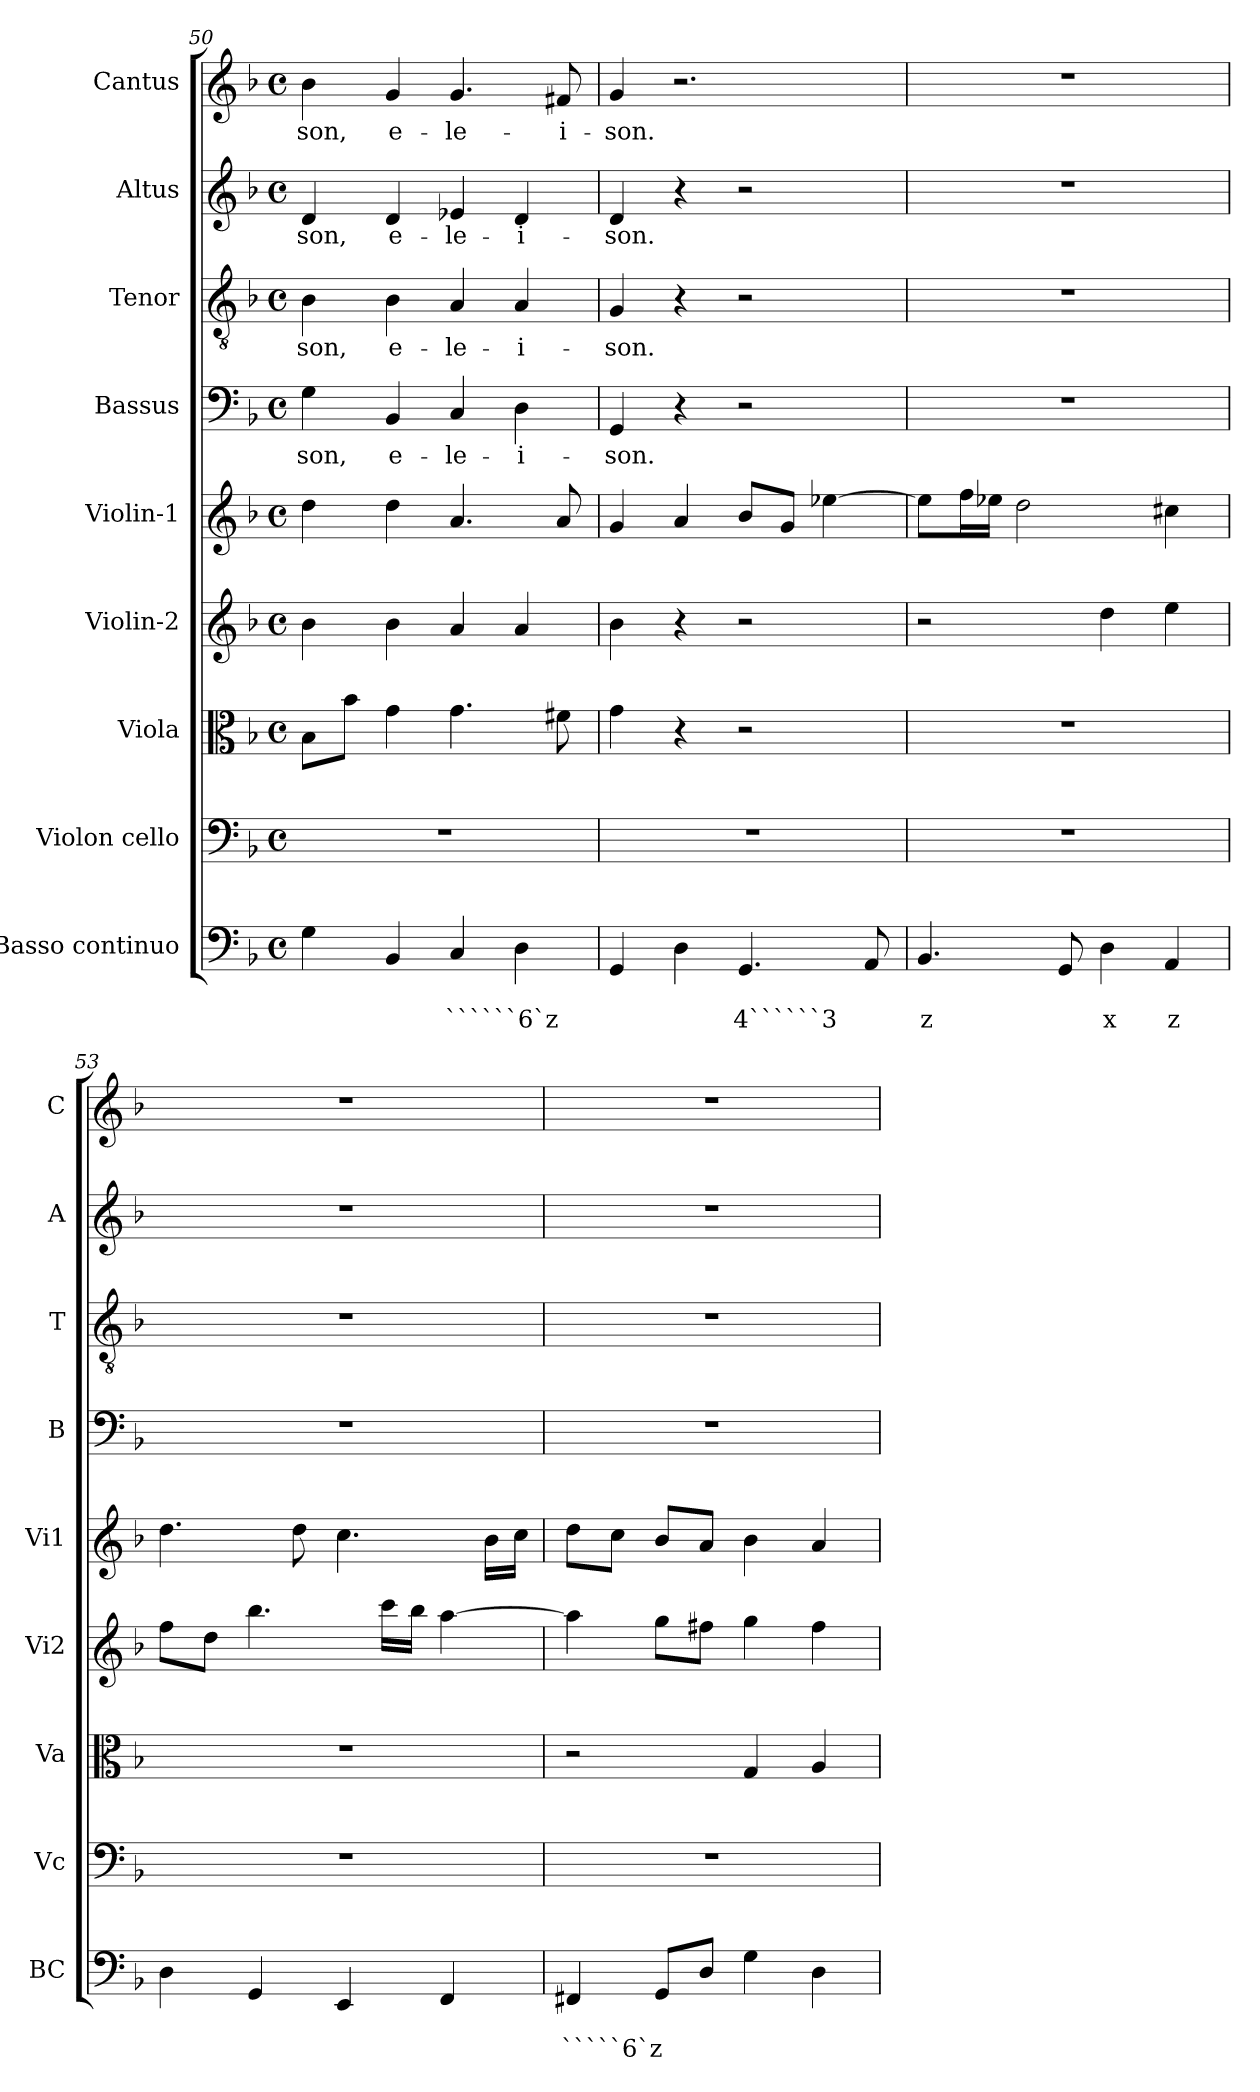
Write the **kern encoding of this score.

**kern	**text	**text	**kern	**kern	**kern	**kern	**kern	**text	**kern	**text	**kern	**text	**kern	**text
*part9	*part9	*part9	*part8	*part7	*part6	*part5	*part4	*part4	*part3	*part3	*part2	*part2	*part1	*part1
*staff9	*staff9	*staff9	*staff8	*staff7	*staff6	*staff5	*staff4	*staff4	*staff3	*staff3	*staff2	*staff2	*staff1	*staff1
*I"Basso continuo	*	*	*I"Violon cello	*I"Viola	*I"Violin-2	*I"Violin-1	*I"Bassus	*	*I"Tenor	*	*I"Altus	*	*I"Cantus	*
*I'BC	*	*	*I'Vc	*I'Va	*I'Vi2	*I'Vi1	*I'B	*	*I'T	*	*I'A	*	*I'C	*
*clefF4	*	*	*clefF4	*clefC3	*clefG2	*clefG2	*clefF4	*	*clefGv2	*	*clefG2	*	*clefG2	*
*k[b-]	*	*	*k[b-]	*k[b-]	*k[b-]	*k[b-]	*k[b-]	*	*k[b-]	*	*k[b-]	*	*k[b-]	*
*F:	*	*	*F:	*F:	*F:	*F:	*F:	*	*F:	*	*F:	*	*F:	*
*M4/4	*	*	*M4/4	*M4/4	*M4/4	*M4/4	*M4/4	*	*M4/4	*	*M4/4	*	*M4/4	*
*met(c)	*	*	*met(c)	*met(c)	*met(c)	*met(c)	*met(c)	*	*met(c)	*	*met(c)	*	*met(c)	*
=50	=50	=50	=50	=50	=50	=50	=50	=50	=50	=50	=50	=50	=50	=50
!	!	!	!	!	!	!	!	!LO:LY:b	!	!LO:LY:b	!	!LO:LY:b	!	!LO:LY:b
4G\	.	.	1r	8B-\L	4b-\	4dd\	4G\	-son,	4B-\	-son,	4d/	-son,	4b-\	-son,
.	.	.	.	8b-\J	.	.	.	.	.	.	.	.	.	.
!	!	!	!	!	!	!	!	!LO:LY:b	!	!LO:LY:b	!	!LO:LY:b	!	!LO:LY:b
4BB-/	.	.	.	4g\	4b-\	4dd\	4BB-/	e-	4B-\	e-	4d/	e-	4g/	e-
!	!	!LO:LY:b	!	!	!	!	!	!LO:LY:b	!	!LO:LY:b	!	!LO:LY:b	!	!LO:LY:b
4C/	.	``````6`z	.	4.g\	4a/	4.a/	4C/	-le-	4A/	-le-	4e-X/	-le-	4.g/	-le-
!	!	!	!	!	!	!	!	!LO:LY:b	!	!LO:LY:b	!	!LO:LY:b	!	!
4D\	.	.	.	.	4a/	.	4D\	-i-	4A/	-i-	4d/	-i-	.	.
!	!	!	!	!	!	!	!	!	!	!	!	!	!	!LO:LY:b
.	.	.	.	8f#X\	.	8a/	.	.	.	.	.	.	8f#X/	-i-
=51	=51	=51	=51	=51	=51	=51	=51	=51	=51	=51	=51	=51	=51	=51
!	!	!	!	!	!	!	!	!LO:LY:b	!	!LO:LY:b	!	!LO:LY:b	!	!LO:LY:b
4GG/	.	.	1r	4g\	4b-\	4g/	4GG/	-son.	4G/	-son.	4d/	-son.	4g/	-son.
4D\	.	.	.	4r	4r	4a/	4r	.	4r	.	4r	.	2.r	.
!	!	!LO:LY:b	!	!	!	!	!	!	!	!	!	!	!	!
4.GG/	.	4``````3	.	2r	2r	8b-/L	2r	.	2r	.	2r	.	.	.
.	.	.	.	.	.	8g/J	.	.	.	.	.	.	.	.
.	.	.	.	.	.	[4ee-X\	.	.	.	.	.	.	.	.
8AA/	.	.	.	.	.	.	.	.	.	.	.	.	.	.
=52	=52	=52	=52	=52	=52	=52	=52	=52	=52	=52	=52	=52	=52	=52
!	!	!LO:LY:b	!	!	!	!	!	!	!	!	!	!	!	!
4.BB-/	.	z	1r	1r	2r	8ee-\L]	1r	.	1r	.	1r	.	1r	.
.	.	.	.	.	.	16ff\L	.	.	.	.	.	.	.	.
.	.	.	.	.	.	16ee-X\JJ	.	.	.	.	.	.	.	.
.	.	.	.	.	.	2dd\	.	.	.	.	.	.	.	.
8GG/	.	.	.	.	.	.	.	.	.	.	.	.	.	.
!	!	!LO:LY:b	!	!	!	!	!	!	!	!	!	!	!	!
4D\	.	x	.	.	4dd\	.	.	.	.	.	.	.	.	.
!	!	!LO:LY:b	!	!	!	!	!	!	!	!	!	!	!	!
4AA/	.	z	.	.	4ee\	4cc#X\	.	.	.	.	.	.	.	.
=53	=53	=53	=53	=53	=53	=53	=53	=53	=53	=53	=53	=53	=53	=53
4D\	.	.	1r	1r	8ff\L	4.dd\	1r	.	1r	.	1r	.	1r	.
.	.	.	.	.	8dd\J	.	.	.	.	.	.	.	.	.
4GG/	.	.	.	.	4.bb-\	.	.	.	.	.	.	.	.	.
.	.	.	.	.	.	8dd\	.	.	.	.	.	.	.	.
4EE/	.	.	.	.	.	4.cc\	.	.	.	.	.	.	.	.
.	.	.	.	.	16ccc\LL	.	.	.	.	.	.	.	.	.
.	.	.	.	.	16bb-\JJ	.	.	.	.	.	.	.	.	.
4FF/	.	.	.	.	[4aa\	.	.	.	.	.	.	.	.	.
.	.	.	.	.	.	16b-\LL	.	.	.	.	.	.	.	.
.	.	.	.	.	.	16cc\JJ	.	.	.	.	.	.	.	.
=54	=54	=54	=54	=54	=54	=54	=54	=54	=54	=54	=54	=54	=54	=54
!	!	!LO:LY:b	!	!	!	!	!	!	!	!	!	!	!	!
4FF#X/	.	`````6`z	1r	2r	4aa\]	8dd\L	1r	.	1r	.	1r	.	1r	.
.	.	.	.	.	.	8cc\J	.	.	.	.	.	.	.	.
8GG/L	.	.	.	.	8gg\L	8b-/L	.	.	.	.	.	.	.	.
8D/J	.	.	.	.	8ff#X\J	8a/J	.	.	.	.	.	.	.	.
4G\	.	.	.	4G/	4gg\	4b-\	.	.	.	.	.	.	.	.
4D\	.	.	.	4A/	4ff#\	4a/	.	.	.	.	.	.	.	.
=	=	=	=	=	=	=	=	=	=	=	=	=	=	=
*-	*-	*-	*-	*-	*-	*-	*-	*-	*-	*-	*-	*-	*-	*-
